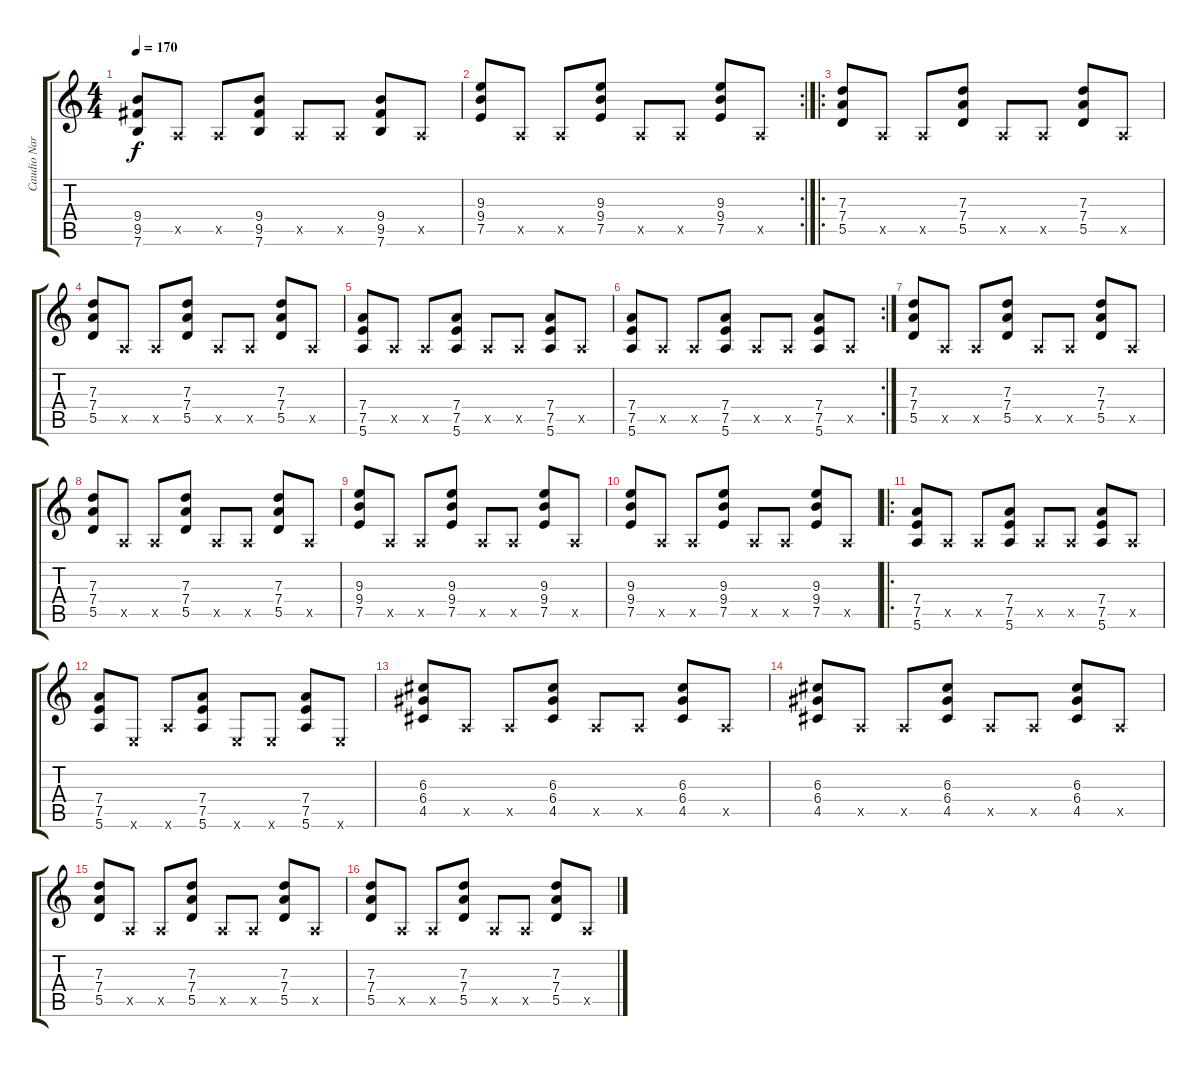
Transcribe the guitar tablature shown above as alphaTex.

\track ("Caudio Narea" "Caudio Nar") {instrument overdrivenguitar}
\staff {score tabs}
\tuning (E4 B3 G3 D3 A2 E2) {hide}
\ts (4 4)
\tempo 170
\clef g2
\ks c
(9.4 9.5 7.6).8{dy f} 0.5{x}.8 0.5{x}.8 (9.4 9.5 7.6).8 0.5{x}.8 0.5{x}.8 (9.4 9.5 7.6).8 0.5{x}.8 |
\rc 2
(9.3 9.4 7.5).8 0.5{x}.8 0.5{x}.8 (9.3 9.4 7.5).8 0.5{x}.8 0.5{x}.8 (9.3 9.4 7.5).8 0.5{x}.8 |
\ro
(7.3 7.4 5.5).8 0.5{x}.8 0.5{x}.8 (7.3 7.4 5.5).8 0.5{x}.8 0.5{x}.8 (7.3 7.4 5.5).8 0.5{x}.8 |
(7.3 7.4 5.5).8 0.5{x}.8 0.5{x}.8 (7.3 7.4 5.5).8 0.5{x}.8 0.5{x}.8 (7.3 7.4 5.5).8 0.5{x}.8 |
(7.4 7.5 5.6).8 0.5{x}.8 0.5{x}.8 (7.4 7.5 5.6).8 0.5{x}.8 0.5{x}.8 (7.4 7.5 5.6).8 0.5{x}.8 |
\rc 2
(7.4 7.5 5.6).8 0.5{x}.8 0.5{x}.8 (7.4 7.5 5.6).8 0.5{x}.8 0.5{x}.8 (7.4 7.5 5.6).8 0.5{x}.8 |
(7.3 7.4 5.5).8 0.5{x}.8 0.5{x}.8 (7.3 7.4 5.5).8 0.5{x}.8 0.5{x}.8 (7.3 7.4 5.5).8 0.5{x}.8 |
(7.3 7.4 5.5).8 0.5{x}.8 0.5{x}.8 (7.3 7.4 5.5).8 0.5{x}.8 0.5{x}.8 (7.3 7.4 5.5).8 0.5{x}.8 |
(9.3 9.4 7.5).8 0.5{x}.8 0.5{x}.8 (9.3 9.4 7.5).8 0.5{x}.8 0.5{x}.8 (9.3 9.4 7.5).8 0.5{x}.8 |
(9.3 9.4 7.5).8 0.5{x}.8 0.5{x}.8 (9.3 9.4 7.5).8 0.5{x}.8 0.5{x}.8 (9.3 9.4 7.5).8 0.5{x}.8 |
\ro
(7.4 7.5 5.6).8 0.5{x}.8 0.5{x}.8 (7.4 7.5 5.6).8 0.5{x}.8 0.5{x}.8 (7.4 7.5 5.6).8 0.5{x}.8 |
(7.4 7.5 5.6).8 0.6{x}.8 5.6{x}.8 (7.4 7.5 5.6).8 0.6{x}.8 0.6{x}.8 (7.4 7.5 5.6).8 0.6{x}.8 |
(6.3 6.4 4.5).8 0.5{x}.8 0.5{x}.8 (6.3 6.4 4.5).8 0.5{x}.8 0.5{x}.8 (6.3 6.4 4.5).8 0.5{x}.8 |
(6.3 6.4 4.5).8 0.5{x}.8 0.5{x}.8 (6.3 6.4 4.5).8 0.5{x}.8 0.5{x}.8 (6.3 6.4 4.5).8 0.5{x}.8 |
(7.3 7.4 5.5).8 0.5{x}.8 0.5{x}.8 (7.3 7.4 5.5).8 0.5{x}.8 0.5{x}.8 (7.3 7.4 5.5).8 0.5{x}.8 |
(7.3 7.4 5.5).8 0.5{x}.8 0.5{x}.8 (7.3 7.4 5.5).8 0.5{x}.8 0.5{x}.8 (7.3 7.4 5.5).8 0.5{x}.8
